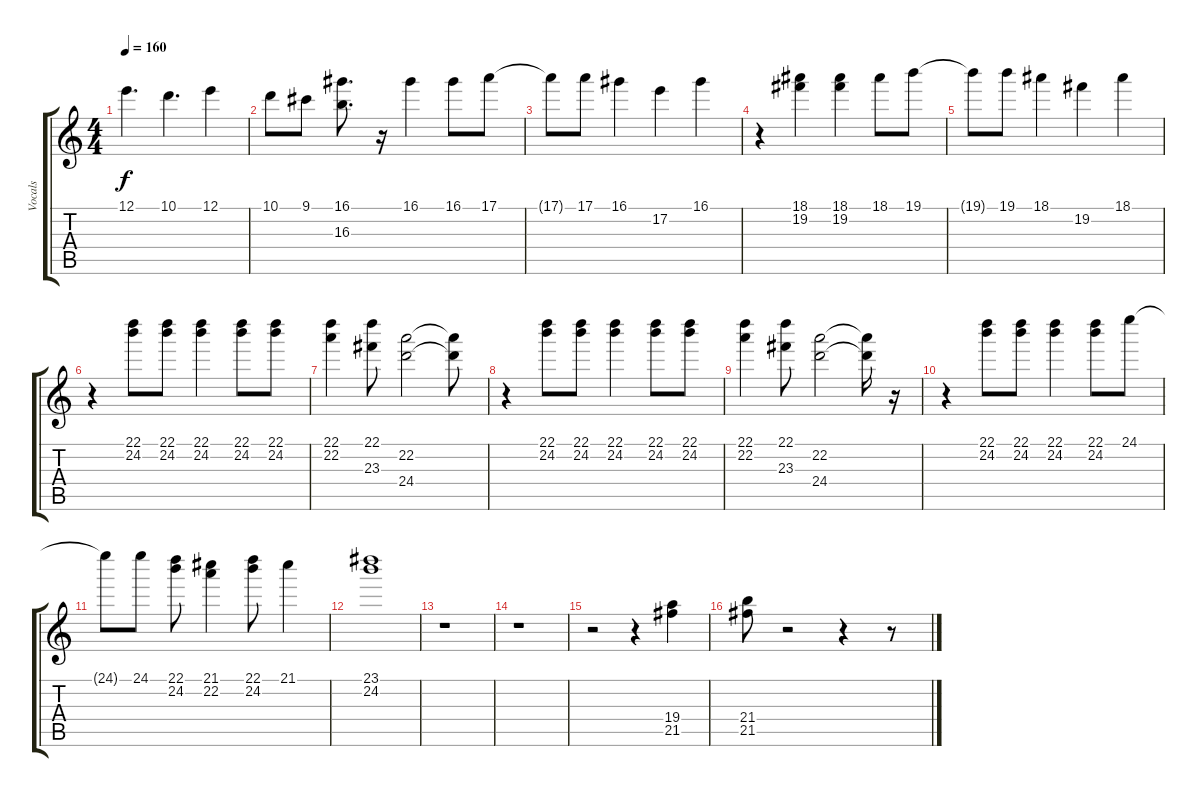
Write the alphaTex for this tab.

\track ("Vocals" "Vocals") {instrument overdrivenguitar}
\staff {score tabs}
\tuning (E4 B3 G3 D3 A2 E2) {hide}
\ts (4 4)
\tempo 160
\clef g2
\ks c
12.1.4{d dy f} 10.1.4{d} 12.1.4 |
10.1.8 9.1.8 (16.1 16.3).8{d} r.16 16.1.4 16.1.8 17.1.8 |
17.1{t}.8 17.1.8 16.1.4 17.2.4 16.1.4 |
r.4 (18.1 19.2).4 (18.1 19.2).4 18.1.8 19.1.8 |
19.1{t}.8 19.1.8 18.1.4 19.2.4 18.1.4 |
r.4 (22.1 24.2).8 (22.1 24.2).8 (22.1 24.2).4 (22.1 24.2).8 (22.1 24.2).8 |
(22.1 22.2).4 (22.1 23.3).8 (22.2 24.4).2 (22.2{t} 24.4{t}).8 |
r.4 (22.1 24.2).8 (22.1 24.2).8 (22.1 24.2).4 (22.1 24.2).8 (22.1 24.2).8 |
(22.1 22.2).4 (22.1 23.3).8 (22.2 24.4).2 (22.2{t} 24.4{t}).16 r.16 |
r.4 (22.1 24.2).8 (22.1 24.2).8 (22.1 24.2).4 (22.1 24.2).8 24.1.8 |
24.1{t}.8 24.1.8 (22.1 24.2).8 (21.1 22.2).4 (22.1 24.2).8 21.1.4 |
(23.1 24.2).1 |
r.1 |
r.1 |
r.2 r.4 (19.4 21.5).4 |
(21.4 21.5).8 r.2 r.4 r.8
